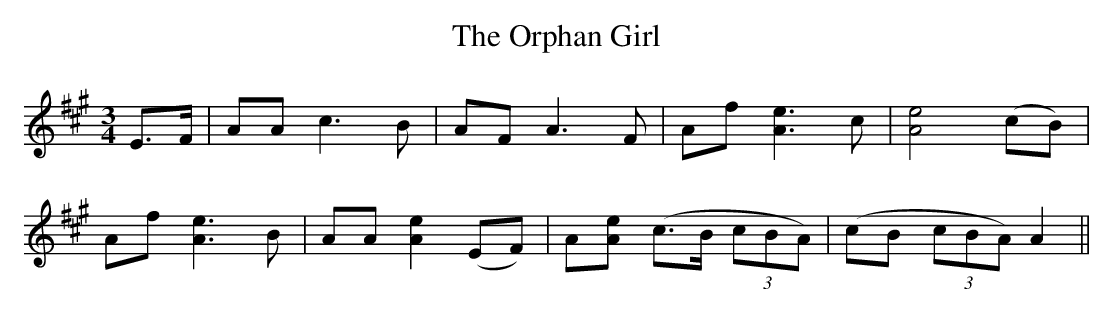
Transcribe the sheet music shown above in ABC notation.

X:1
T:Orphan Girl, The
M:3/4
L:1/8
K:A
E>F|AA c3B|AF A3F|Af [A3e3]c|[A4e4](cB)|
Af [A3e3]B|AA [A2e2](EF)|A[Ae] (c>B (3cBA)|(cB (3cBA) A2||
